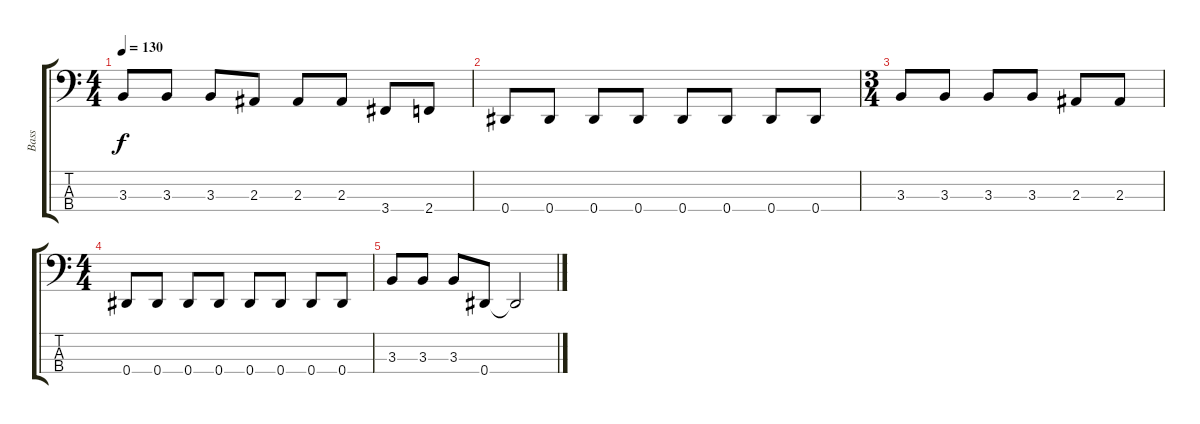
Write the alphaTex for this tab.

\track ("Bass" "Bass") {instrument electricbassfinger}
\staff {score tabs}
\tuning (Gb2 Db2 Ab1 Eb1) {hide}
\ts (4 4)
\tempo 130
\clef f4
\ks c
3.3.8{dy f} 3.3.8 3.3.8 2.3.8 2.3.8 2.3.8 3.4.8 2.4.8 |
0.4.8 0.4.8 0.4.8 0.4.8 0.4.8 0.4.8 0.4.8 0.4.8 |
\ts (3 4)
3.3.8 3.3.8 3.3.8 3.3.8 2.3.8 2.3.8 |
\ts (4 4)
0.4.8 0.4.8 0.4.8 0.4.8 0.4.8 0.4.8 0.4.8 0.4.8 |
3.3.8 3.3.8 3.3.8 0.4.8 0.4{t}.2
